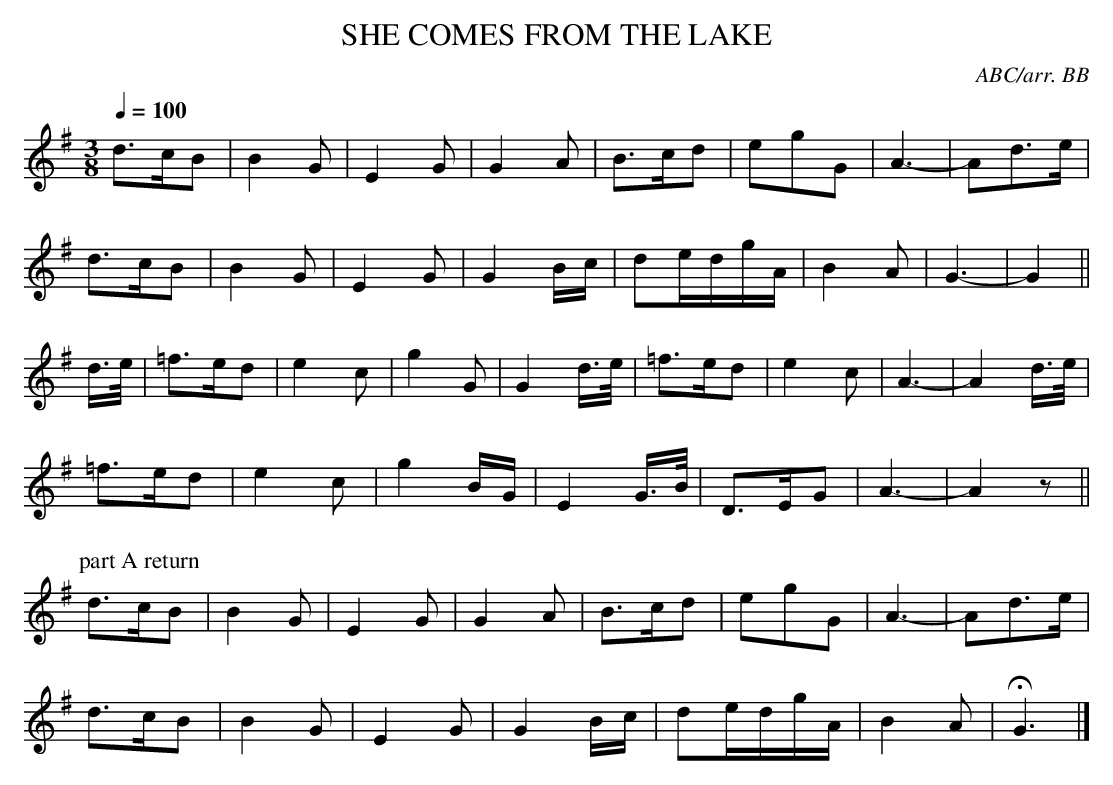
X:1
T:SHE COMES FROM THE LAKE
C:ABC/arr. BB
Q:1/4=100
L:1/8
M:3/8
K:G
d>cB|B2G|E2G|G2A|B>cd|egG|A3-|Ad>e|
d>cB|B2G|E2G|G2B/c/|de/d/g/A/|B2A|G3-|G2 ||
d/>e/|=f>ed|e2c|g2G|G2 d/>e/|=f>ed|e2c|A3-|A2 d/>e/|
=f>ed|e2c|g2 B/G/|E2 G/>B/|D>EG|A3-|A2z||
P:part A return
d>cB|B2G|E2G|G2A|B>cd|egG|A3-|Ad>e|
d>cB|B2G|E2G|G2B/c/|de/d/g/A/|B2A|HG3|]
